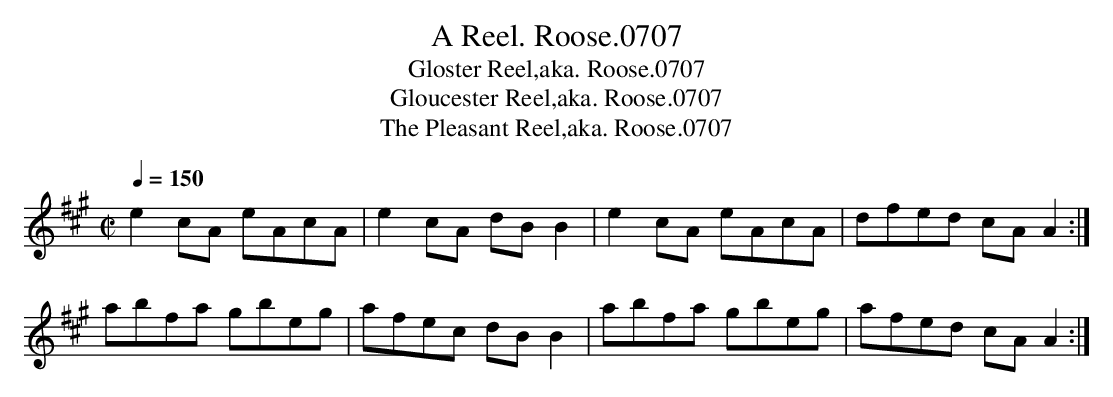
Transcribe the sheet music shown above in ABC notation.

X:1
T:Reel. Roose.0707, A
T:Gloster Reel,aka. Roose.0707
T:Gloucester Reel,aka. Roose.0707
T:Pleasant Reel,aka. Roose.0707, The
L:1/8
M:C|
Q:1/4=150
K:A
e2 cA eAcA|e2 cA dB B2|e2 cA eAcA|dfed cA A2:|
abfa gbeg|afec dB B2|abfa gbeg|afed cA A2:|
